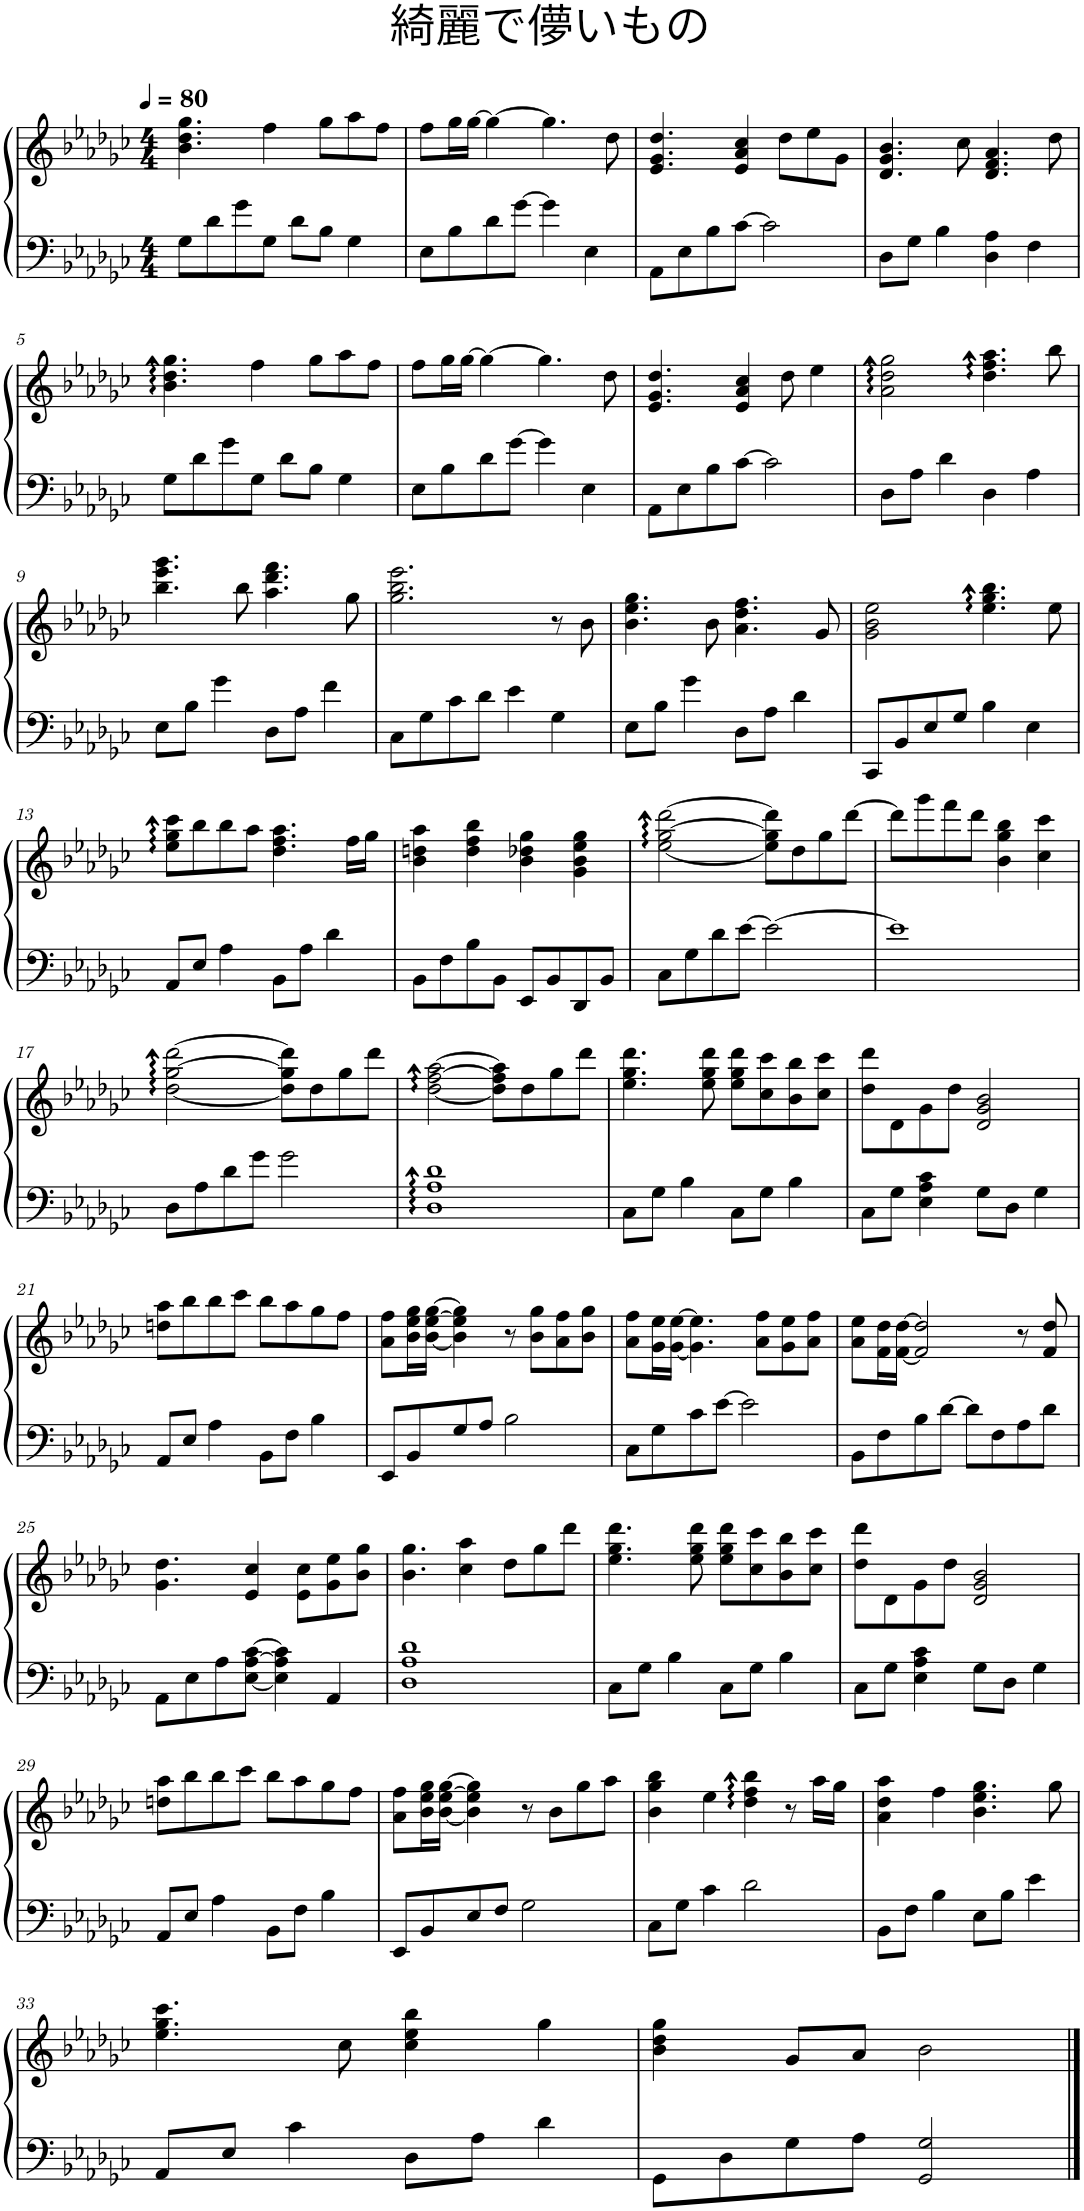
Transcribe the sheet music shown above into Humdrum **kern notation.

**kern	**kern
*part1	*part1
*staff2	*staff1
*I"钢琴	*
*clefF4	*clefG2
*k[b-e-a-d-g-c-]	*k[b-e-a-d-g-c-]
*M4/4	*M4/4
*MM80	*MM80
=1	=1
8G-\L	4.b-\ 4.dd-\ 4.gg-\
8d-\	.
8g-\	.
8G-\J	4ff\
8d-\L	.
8B-\J	8gg-\L
4G-\	8aa-\
.	8ff\J
=2	=2
8E-\L	8ff\L
8B-\	16gg-\L
.	[16gg-\JJ
8d-\	4gg-\_
[8g-\J	.
4g-\]	4.gg-\]
4E-\	.
.	8dd-\
=3	=3
8AA-\L	4.e-/ 4.g-/ 4.dd-/
8E-\	.
8B-\	.
[8c-\J	4e-/ 4a-/ 4cc-/
2c-\]	.
.	8dd-\L
.	8ee-\
.	8g-\J
=4	=4
8D-\L	4.d-/ 4.g-/ 4.b-/
8G-\J	.
4B-\	.
.	8cc-\
4D-\ 4A-\	4.d-/ 4.f/ 4.a-/
4F\	.
.	8dd-\
!!LO:LB:g=z
=5	=5
8G-\L	4.b-\:: 4.dd-\:: 4.gg-\::
8d-\	.
8g-\	.
8G-\J	4ff\
8d-\L	.
8B-\J	8gg-\L
4G-\	8aa-\
.	8ff\J
=6	=6
8E-\L	8ff\L
8B-\	16gg-\L
.	[16gg-\JJ
8d-\	4gg-\_
[8g-\J	.
4g-\]	4.gg-\]
4E-\	.
.	8dd-\
=7	=7
8AA-\L	4.e-/ 4.g-/ 4.dd-/
8E-\	.
8B-\	.
[8c-\J	4e-/ 4a-/ 4cc-/
2c-\]	.
.	8dd-\
.	4ee-\
=8	=8
8D-\L	2a-\:: 2dd-\:: 2gg-\::
8A-\J	.
4d-\	.
4D-\	4.dd-\:: 4.ff\:: 4.aa-\::
4A-\	.
.	8bb-\
!!LO:LB:g=z
=9	=9
8E-\L	4.bb-\ 4.eee-\ 4.ggg-\
8B-\J	.
4g-\	.
.	8bb-\
8D-\L	4.aa-\ 4.ddd-\ 4.fff\
8A-\J	.
4f\	.
.	8gg-\
=10	=10
8C-\L	2.gg-\ 2.bb-\ 2.eee-\
8G-\	.
8c-\	.
8d-\J	.
4e-\	.
4G-\	8r
.	8b-\
=11	=11
8E-\L	4.b-\ 4.ee-\ 4.gg-\
8B-\J	.
4g-\	.
.	8b-\
8D-\L	4.a-\ 4.dd-\ 4.ff\
8A-\J	.
4d-\	.
.	8g-/
=12	=12
8CC-/L	2g-\ 2b-\ 2ee-\
8BB-/	.
8E-/	.
8G-/J	.
4B-\	4.ee-\:: 4.gg-\:: 4.bb-\::
4E-\	.
.	8ee-\
!!LO:LB:g=z
=13	=13
8AA-/L	8ee-\:: 8gg-\:: 8ccc-\::L
8E-/J	8bb-\
4A-\	8bb-\
.	8aa-\J
8BB-\L	4.dd-\ 4.ff\ 4.aa-\
8A-\J	.
4d-\	.
.	16ff\LL
.	16gg-\JJ
=14	=14
8BB-\L	4b-\ 4ddn\ 4aa-\
8F\	.
8B-\	4dd\ 4ff\ 4bb-\
8BB-\J	.
8EE-/L	4b-\ 4dd-X\ 4gg-\
8BB-/	.
8DD-/	4g-\ 4b-\ 4ee-\ 4gg-\
8BB-/J	.
=15	=15
8C-\L	[2ee-\:: [2gg-\:: [2ddd-\::
8G-\	.
8d-\	.
[8e-\J	.
2e-\_	8ee-\] 8gg-\] 8ddd-\]L
.	8dd-\
.	8gg-\
.	[8ddd-\J
=16	=16
1e-]	8ddd-\L]
.	8ggg-\
.	8fff\
.	8ddd-\J
.	4b-\ 4gg-\ 4bb-\
.	4cc-\ 4ccc-\
!!LO:LB:g=z
=17	=17
8D-\L	[2dd-\:: [2gg-\:: [2ddd-\::
8A-\	.
8d-\	.
8g-\J	.
2g-\	8dd-\] 8gg-\] 8ddd-\]L
.	8dd-\
.	8gg-\
.	8ddd-\J
=18	=18
1D-: 1A-: 1d-:	[2dd-\:: [2ff\:: [2aa-\::
.	8dd-\] 8ff\] 8aa-\]L
.	8dd-\
.	8gg-\
.	8ddd-\J
=19	=19
8C-\L	4.ee-\ 4.gg-\ 4.ddd-\
8G-\J	.
4B-\	.
.	8ee-\ 8gg-\ 8ddd-\
8C-\L	8ee-\ 8gg-\ 8ddd-\L
8G-\J	8cc-\ 8ccc-\
4B-\	8b-\ 8bb-\
.	8cc-\ 8ccc-\J
=20	=20
8C-\L	8dd-\ 8ddd-\L
8G-\J	8d-\
4E-\ 4A-\ 4c-\	8g-\
.	8dd-\J
8G-\L	2d-/ 2g-/ 2b-/
8D-\J	.
4G-\	.
!!LO:LB:g=z
=21	=21
8AA-/L	8ddn\ 8aa-\L
8E-/J	8bb-\
4A-\	8bb-\
.	8ccc-\J
8BB-\L	8bb-\L
8F\J	8aa-\
4B-\	8gg-\
.	8ff\J
=22	=22
8EE-/L	8a-\ 8ff\L
8BB-/	16b-\ 16ee-\ 16gg-\L
.	[16b-\ [16ee-\ [16gg-\JJ
8G-/	4b-\] 4ee-\] 4gg-\]
8A-/J	.
2B-\	8r
.	8b-\ 8gg-\L
.	8a-\ 8ff\
.	8b-\ 8gg-\J
=23	=23
8C-\L	8a-\ 8ff\L
8G-\	16g-\ 16ee-\L
.	[16g-\ [16ee-\JJ
8c-\	4.g-\] 4.ee-\]
[8e-\J	.
2e-\]	.
.	8a-\ 8ff\L
.	8g-\ 8ee-\
.	8a-\ 8ff\J
=24	=24
8BB-\L	8a-\ 8ee-\L
8F\	16f\ 16dd-\L
.	[16f\ [16dd-\JJ
8B-\	2f/] 2dd-/]
[8d-\J	.
8d-\L]	.
8F\	.
8A-\	8r
8d-\J	8f/ 8dd-/
!!LO:LB:g=z
=25	=25
8AA-\L	4.g-\ 4.dd-\
8E-\	.
8A-\	.
[8E-\ [8A-\ [8c-\J	4e-/ 4cc-/
4E-\] 4A-\] 4c-\]	.
.	8e-\ 8cc-\L
4AA-/	8g-\ 8ee-\
.	8b-\ 8gg-\J
=26	=26
1D- 1A- 1d-	4.b-\ 4.gg-\
.	4cc-\ 4aa-\
.	8dd-\L
.	8gg-\
.	8ddd-\J
=27	=27
8C-\L	4.ee-\ 4.gg-\ 4.ddd-\
8G-\J	.
4B-\	.
.	8ee-\ 8gg-\ 8ddd-\
8C-\L	8ee-\ 8gg-\ 8ddd-\L
8G-\J	8cc-\ 8ccc-\
4B-\	8b-\ 8bb-\
.	8cc-\ 8ccc-\J
=28	=28
8C-\L	8dd-\ 8ddd-\L
8G-\J	8d-\
4E-\ 4A-\ 4c-\	8g-\
.	8dd-\J
8G-\L	2d-/ 2g-/ 2b-/
8D-\J	.
4G-\	.
!!LO:LB:g=z
=29	=29
8AA-/L	8ddn\ 8aa-\L
8E-/J	8bb-\
4A-\	8bb-\
.	8ccc-\J
8BB-\L	8bb-\L
8F\J	8aa-\
4B-\	8gg-\
.	8ff\J
=30	=30
8EE-/L	8a-\ 8ff\L
8BB-/	16b-\ 16ee-\ 16gg-\L
.	[16b-\ [16ee-\ [16gg-\JJ
8E-/	4b-\] 4ee-\] 4gg-\]
8F/J	.
2G-\	8r
.	8b-\L
.	8gg-\
.	8aa-\J
=31	=31
8C-\L	4b-\ 4gg-\ 4bb-\
8G-\J	.
4c-\	4ee-\
2d-\	4dd-\:: 4ff\:: 4bb-\::
.	8r
.	16aa-\LL
.	16gg-\JJ
=32	=32
8BB-\L	4a-\ 4dd-\ 4aa-\
8F\J	.
4B-\	4ff\
8E-\L	4.b-\ 4.ee-\ 4.gg-\
8B-\J	.
4e-\	.
.	8gg-\
!!LO:LB:g=z
=33	=33
8AA-/L	4.ee-\ 4.gg-\ 4.ccc-\
8E-/J	.
4c-\	.
.	8cc-\
8D-\L	4cc-\ 4ee-\ 4bb-\
8A-\J	.
4d-\	4gg-\
=34	=34
8GG-\L	4b-\ 4dd-\ 4gg-\
8D-\	.
8G-\	8g-/L
8A-\J	8a-/J
2GG-/ 2G-/	2b-\
==	==
*-	*-
